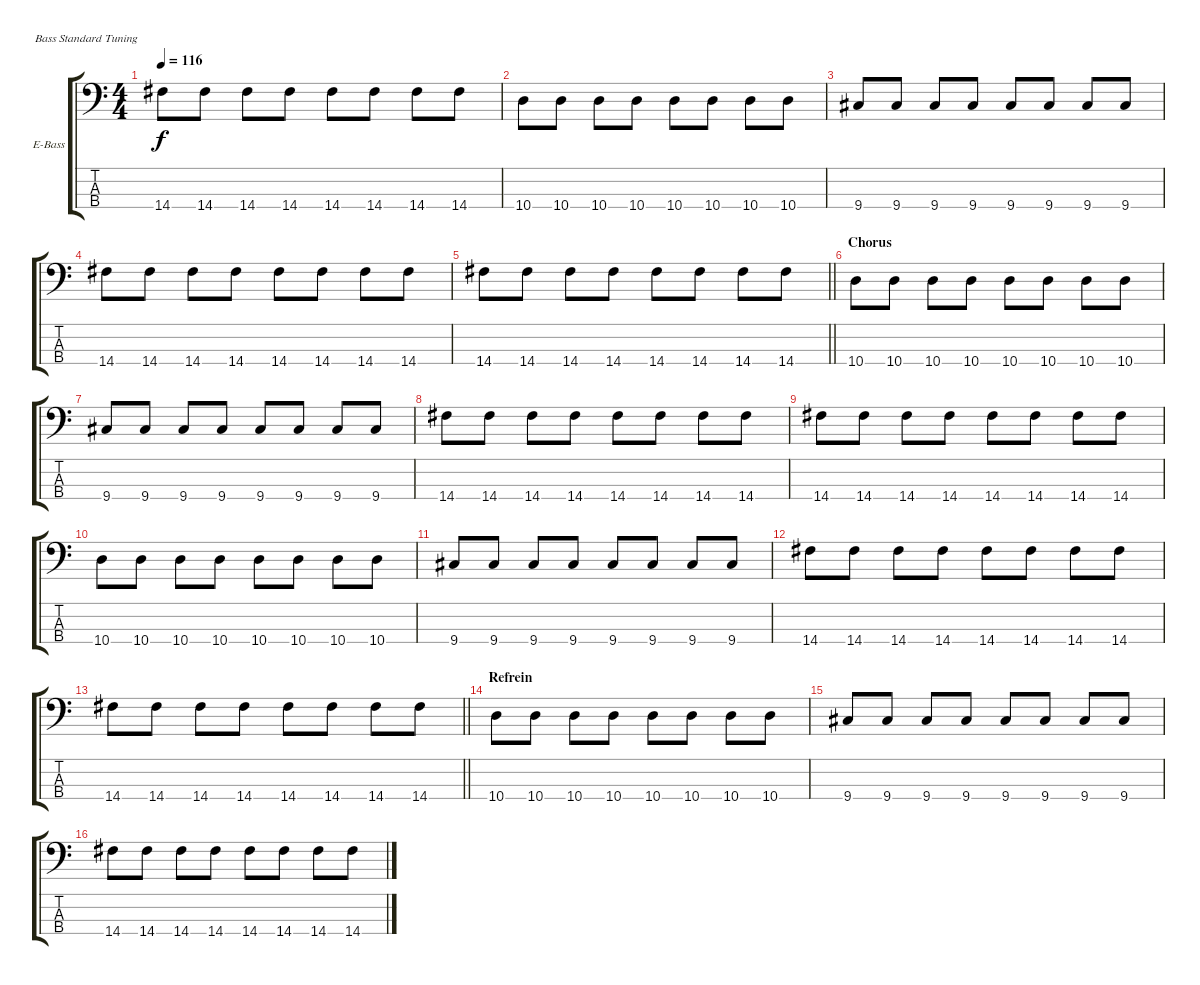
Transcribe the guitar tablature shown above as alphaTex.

\bracketExtendMode groupsimilarinstruments
\firstSystemTrackNameOrientation horizontal
\otherSystemsTrackNameOrientation horizontal
\track ("Bass" "E-Bass") {instrument electricbassfinger}
\staff {score tabs}
\tuning (G2 D2 A1 E1)
\ts (4 4)
\tempo 116
\clef f4
\ks c
14.4.8{dy f} 14.4.8 14.4.8 14.4.8 14.4.8 14.4.8 14.4.8 14.4.8 |
10.4.8 10.4.8 10.4.8 10.4.8 10.4.8 10.4.8 10.4.8 10.4.8 |
9.4.8 9.4.8 9.4.8 9.4.8 9.4.8 9.4.8 9.4.8 9.4.8 |
14.4.8 14.4.8 14.4.8 14.4.8 14.4.8 14.4.8 14.4.8 14.4.8 |
\barLineRight lightlight
14.4.8 14.4.8 14.4.8 14.4.8 14.4.8 14.4.8 14.4.8 14.4.8 |
\section ("" "Chorus")
10.4.8 10.4.8 10.4.8 10.4.8 10.4.8 10.4.8 10.4.8 10.4.8 |
9.4.8 9.4.8 9.4.8 9.4.8 9.4.8 9.4.8 9.4.8 9.4.8 |
14.4.8 14.4.8 14.4.8 14.4.8 14.4.8 14.4.8 14.4.8 14.4.8 |
14.4.8 14.4.8 14.4.8 14.4.8 14.4.8 14.4.8 14.4.8 14.4.8 |
10.4.8 10.4.8 10.4.8 10.4.8 10.4.8 10.4.8 10.4.8 10.4.8 |
9.4.8 9.4.8 9.4.8 9.4.8 9.4.8 9.4.8 9.4.8 9.4.8 |
14.4.8 14.4.8 14.4.8 14.4.8 14.4.8 14.4.8 14.4.8 14.4.8 |
\barLineRight lightlight
14.4.8 14.4.8 14.4.8 14.4.8 14.4.8 14.4.8 14.4.8 14.4.8 |
\section ("" "Refrein")
10.4.8 10.4.8 10.4.8 10.4.8 10.4.8 10.4.8 10.4.8 10.4.8 |
9.4.8 9.4.8 9.4.8 9.4.8 9.4.8 9.4.8 9.4.8 9.4.8 |
14.4.8 14.4.8 14.4.8 14.4.8 14.4.8 14.4.8 14.4.8 14.4.8
